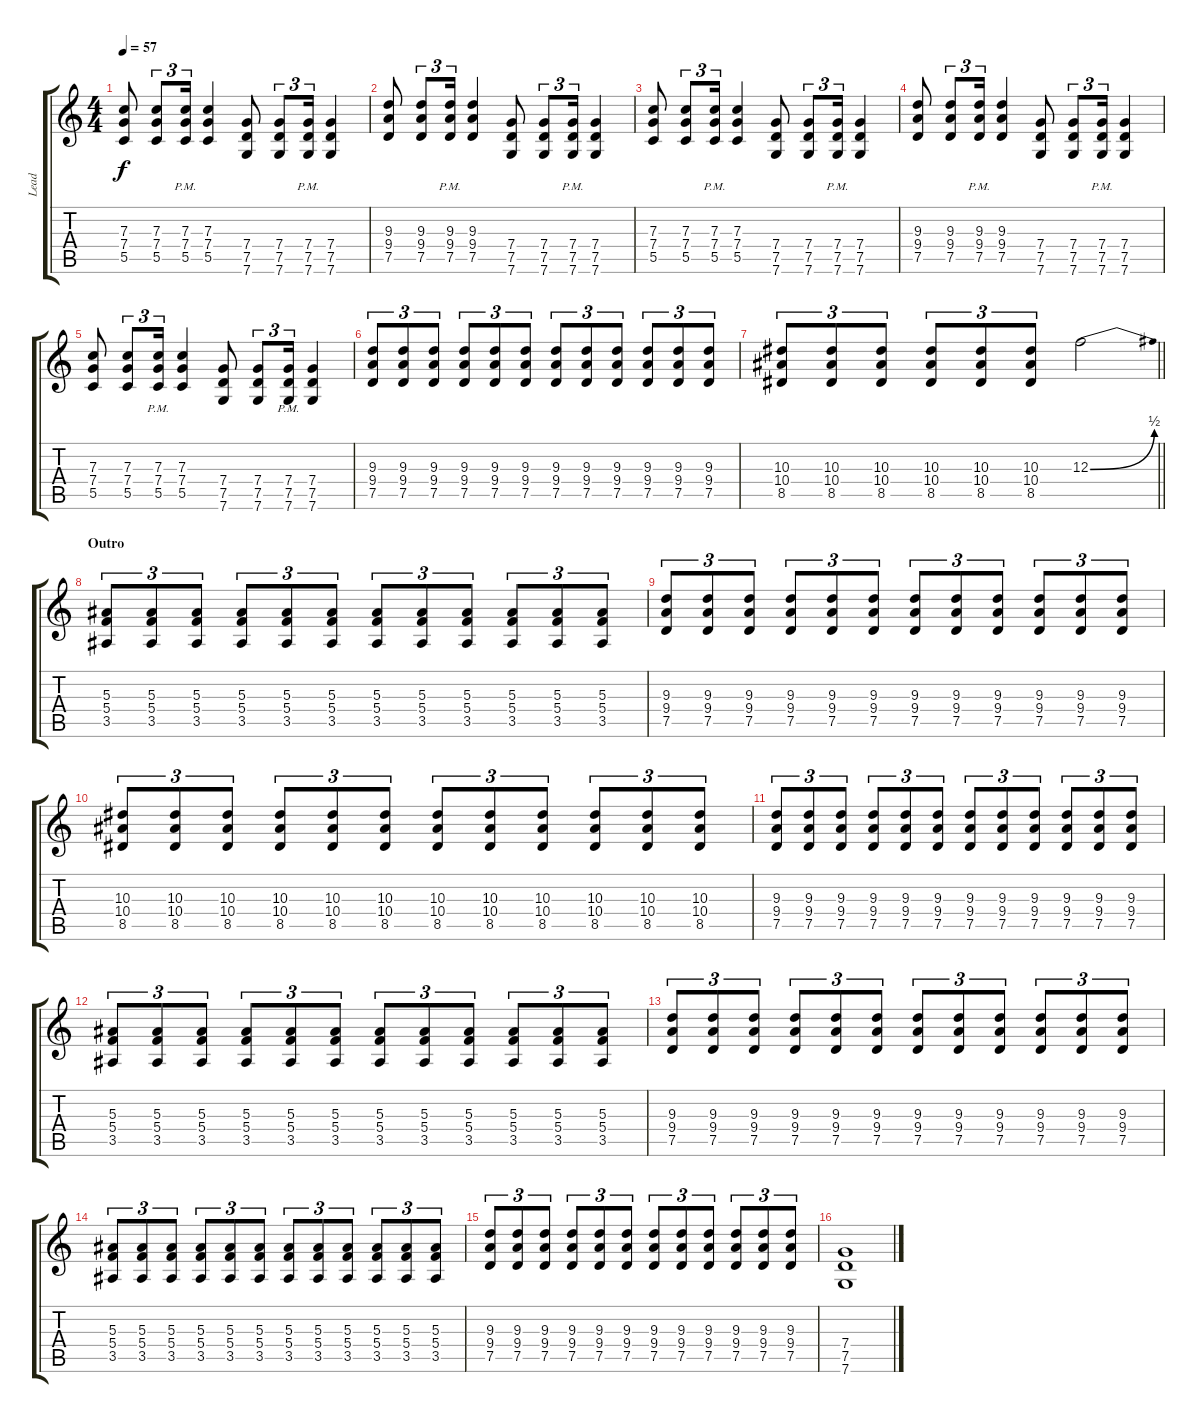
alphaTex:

\track ("Lead" "Lead") {instrument electricguitarjazz}
\staff {score tabs}
\tuning (D4 A3 F3 C3 G2 C2) {hide}
\ts (4 4)
\tempo 57
\clef g2
\ks c
(7.3 7.4 5.5).8{dy f} (7.3 7.4 5.5).8{tu (3 2)} (7.3 7.4{pm} 5.5).16{tu (3 2)} (7.3 7.4 5.5).4 (7.4 7.5 7.6).8 (7.4 7.5 7.6).8{tu (3 2)} (7.4{pm} 7.5{pm} 7.6{pm}).16{tu (3 2)} (7.4 7.5 7.6).4 |
(9.3 9.4 7.5).8 (9.3 9.4 7.5).8{tu (3 2)} (9.3{pm} 9.4{pm} 7.5{pm}).16{tu (3 2)} (9.3 9.4 7.5).4 (7.4 7.5 7.6).8 (7.4 7.5 7.6).8{tu (3 2)} (7.4{pm} 7.5{pm} 7.6{pm}).16{tu (3 2)} (7.4 7.5 7.6).4 |
(7.3 7.4 5.5).8 (7.3 7.4 5.5).8{tu (3 2)} (7.3{pm} 7.4{pm} 5.5{pm}).16{tu (3 2)} (7.3 7.4 5.5).4 (7.4 7.5 7.6).8 (7.4 7.5 7.6).8{tu (3 2)} (7.4{pm} 7.5{pm} 7.6{pm}).16{tu (3 2)} (7.4 7.5 7.6).4 |
(9.3 9.4 7.5).8 (9.3 9.4 7.5).8{tu (3 2)} (9.3{pm} 9.4{pm} 7.5{pm}).16{tu (3 2)} (9.3 9.4 7.5).4 (7.4 7.5 7.6).8 (7.4 7.5 7.6).8{tu (3 2)} (7.4{pm} 7.5{pm} 7.6{pm}).16{tu (3 2)} (7.4 7.5 7.6).4 |
(7.3 7.4 5.5).8 (7.3 7.4 5.5).8{tu (3 2)} (7.3{pm} 7.4{pm} 5.5{pm}).16{tu (3 2)} (7.3 7.4 5.5).4 (7.4 7.5 7.6).8 (7.4 7.5 7.6).8{tu (3 2)} (7.4{pm} 7.5{pm} 7.6{pm}).16{tu (3 2)} (7.4 7.5 7.6).4 |
(9.3 9.4 7.5).8{tu (3 2)} (9.3 9.4 7.5).8{tu (3 2)} (9.3 9.4 7.5).8{tu (3 2)} (9.3 9.4 7.5).8{tu (3 2)} (9.3 9.4 7.5).8{tu (3 2)} (9.3 9.4 7.5).8{tu (3 2)} (9.3 9.4 7.5).8{tu (3 2)} (9.3 9.4 7.5).8{tu (3 2)} (9.3 9.4 7.5).8{tu (3 2)} (9.3 9.4 7.5).8{tu (3 2)} (9.3 9.4 7.5).8{tu (3 2)} (9.3 9.4 7.5).8{tu (3 2)} |
\barLineRight lightlight
(10.3 10.4 8.5).8{tu (3 2)} (10.3 10.4 8.5).8{tu (3 2)} (10.3 10.4 8.5).8{tu (3 2)} (10.3 10.4 8.5).8{tu (3 2)} (10.3 10.4 8.5).8{tu (3 2)} (10.3 10.4 8.5).8{tu (3 2)} 12.3{be (bend 0 0 60 2)}.2{instrument electricguitarjazz} |
\section ("" "Outro")
(5.3 5.4 3.5).8{tu (3 2) instrument distortionguitar} (5.3 5.4 3.5).8{tu (3 2)} (5.3 5.4 3.5).8{tu (3 2)} (5.3 5.4 3.5).8{tu (3 2)} (5.3 5.4 3.5).8{tu (3 2)} (5.3 5.4 3.5).8{tu (3 2)} (5.3 5.4 3.5).8{tu (3 2)} (5.3 5.4 3.5).8{tu (3 2)} (5.3 5.4 3.5).8{tu (3 2)} (5.3 5.4 3.5).8{tu (3 2)} (5.3 5.4 3.5).8{tu (3 2)} (5.3 5.4 3.5).8{tu (3 2)} |
(9.3 9.4 7.5).8{tu (3 2)} (9.3 9.4 7.5).8{tu (3 2)} (9.3 9.4 7.5).8{tu (3 2)} (9.3 9.4 7.5).8{tu (3 2)} (9.3 9.4 7.5).8{tu (3 2)} (9.3 9.4 7.5).8{tu (3 2)} (9.3 9.4 7.5).8{tu (3 2)} (9.3 9.4 7.5).8{tu (3 2)} (9.3 9.4 7.5).8{tu (3 2)} (9.3 9.4 7.5).8{tu (3 2)} (9.3 9.4 7.5).8{tu (3 2)} (9.3 9.4 7.5).8{tu (3 2)} |
(10.3 10.4 8.5).8{tu (3 2)} (10.3 10.4 8.5).8{tu (3 2)} (10.3 10.4 8.5).8{tu (3 2)} (10.3 10.4 8.5).8{tu (3 2)} (10.3 10.4 8.5).8{tu (3 2)} (10.3 10.4 8.5).8{tu (3 2)} (10.3 10.4 8.5).8{tu (3 2)} (10.3 10.4 8.5).8{tu (3 2)} (10.3 10.4 8.5).8{tu (3 2)} (10.3 10.4 8.5).8{tu (3 2)} (10.3 10.4 8.5).8{tu (3 2)} (10.3 10.4 8.5).8{tu (3 2)} |
(9.3 9.4 7.5).8{tu (3 2)} (9.3 9.4 7.5).8{tu (3 2)} (9.3 9.4 7.5).8{tu (3 2)} (9.3 9.4 7.5).8{tu (3 2)} (9.3 9.4 7.5).8{tu (3 2)} (9.3 9.4 7.5).8{tu (3 2)} (9.3 9.4 7.5).8{tu (3 2)} (9.3 9.4 7.5).8{tu (3 2)} (9.3 9.4 7.5).8{tu (3 2)} (9.3 9.4 7.5).8{tu (3 2)} (9.3 9.4 7.5).8{tu (3 2)} (9.3 9.4 7.5).8{tu (3 2)} |
(5.3 5.4 3.5).8{tu (3 2) instrument distortionguitar} (5.3 5.4 3.5).8{tu (3 2)} (5.3 5.4 3.5).8{tu (3 2)} (5.3 5.4 3.5).8{tu (3 2)} (5.3 5.4 3.5).8{tu (3 2)} (5.3 5.4 3.5).8{tu (3 2)} (5.3 5.4 3.5).8{tu (3 2)} (5.3 5.4 3.5).8{tu (3 2)} (5.3 5.4 3.5).8{tu (3 2)} (5.3 5.4 3.5).8{tu (3 2)} (5.3 5.4 3.5).8{tu (3 2)} (5.3 5.4 3.5).8{tu (3 2)} |
(9.3 9.4 7.5).8{tu (3 2)} (9.3 9.4 7.5).8{tu (3 2)} (9.3 9.4 7.5).8{tu (3 2)} (9.3 9.4 7.5).8{tu (3 2)} (9.3 9.4 7.5).8{tu (3 2)} (9.3 9.4 7.5).8{tu (3 2)} (9.3 9.4 7.5).8{tu (3 2)} (9.3 9.4 7.5).8{tu (3 2)} (9.3 9.4 7.5).8{tu (3 2)} (9.3 9.4 7.5).8{tu (3 2)} (9.3 9.4 7.5).8{tu (3 2)} (9.3 9.4 7.5).8{tu (3 2)} |
(5.3 5.4 3.5).8{tu (3 2)} (5.3 5.4 3.5).8{tu (3 2)} (5.3 5.4 3.5).8{tu (3 2)} (5.3 5.4 3.5).8{tu (3 2)} (5.3 5.4 3.5).8{tu (3 2)} (5.3 5.4 3.5).8{tu (3 2)} (5.3 5.4 3.5).8{tu (3 2)} (5.3 5.4 3.5).8{tu (3 2)} (5.3 5.4 3.5).8{tu (3 2)} (5.3 5.4 3.5).8{tu (3 2)} (5.3 5.4 3.5).8{tu (3 2)} (5.3 5.4 3.5).8{tu (3 2)} |
(9.3 9.4 7.5).8{tu (3 2)} (9.3 9.4 7.5).8{tu (3 2)} (9.3 9.4 7.5).8{tu (3 2)} (9.3 9.4 7.5).8{tu (3 2)} (9.3 9.4 7.5).8{tu (3 2)} (9.3 9.4 7.5).8{tu (3 2)} (9.3 9.4 7.5).8{tu (3 2)} (9.3 9.4 7.5).8{tu (3 2)} (9.3 9.4 7.5).8{tu (3 2)} (9.3 9.4 7.5).8{tu (3 2)} (9.3 9.4 7.5).8{tu (3 2)} (9.3 9.4 7.5).8{tu (3 2)} |
(7.4 7.5 7.6).1{volume 0}
